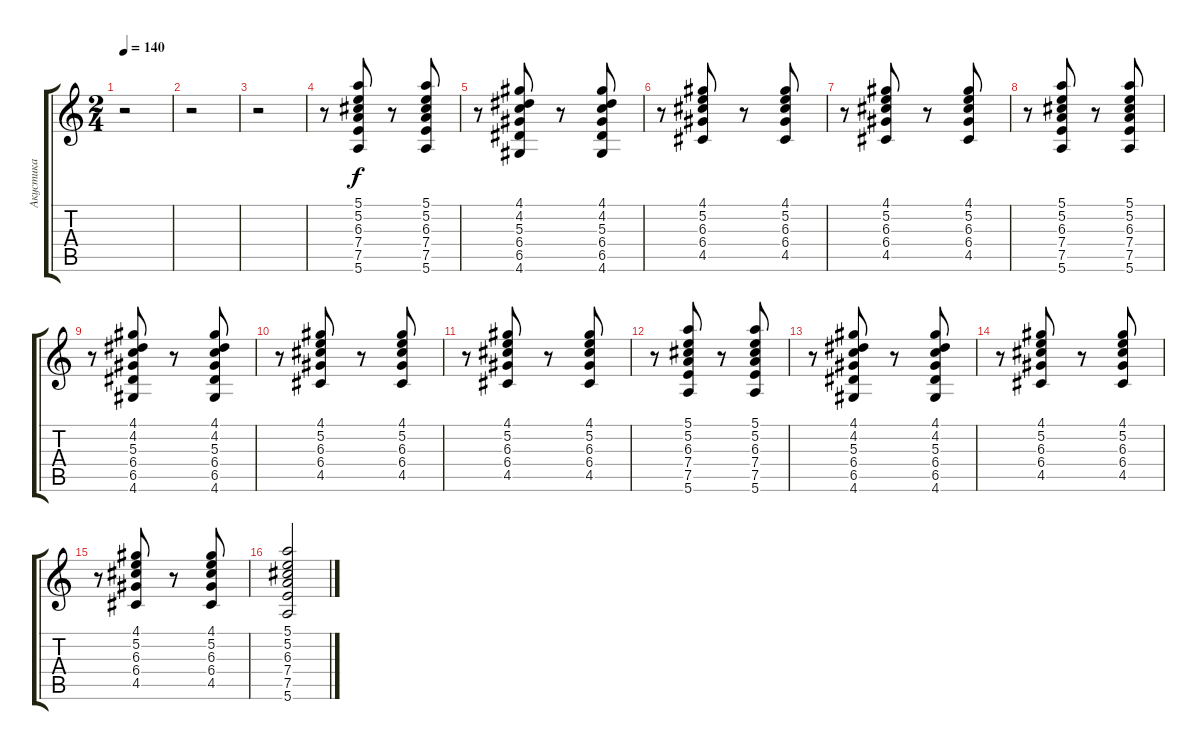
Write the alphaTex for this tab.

\track ("Акустика" "Акустика") {instrument acousticguitarsteel}
\staff {score tabs}
\tuning (E4 B3 G3 D3 A2 E2) {hide}
\ts (2 4)
\tempo 140
\clef g2
\ks c
r.2{dy f instrument acousticguitarsteel} |
r.2 |
r.2 |
r.8 (5.1 5.2 6.3 7.4 7.5 5.6).8 r.8 (5.1 5.2 6.3 7.4 7.5 5.6).8 |
r.8 (4.1 4.2 5.3 6.4 6.5 4.6).8 r.8 (4.1 4.2 5.3 6.4 6.5 4.6).8 |
r.8 (4.1 5.2 6.3 6.4 4.5).8 r.8 (4.1 5.2 6.3 6.4 4.5).8 |
r.8 (4.1 5.2 6.3 6.4 4.5).8 r.8 (4.1 5.2 6.3 6.4 4.5).8 |
r.8 (5.1 5.2 6.3 7.4 7.5 5.6).8 r.8 (5.1 5.2 6.3 7.4 7.5 5.6).8 |
r.8 (4.1 4.2 5.3 6.4 6.5 4.6).8 r.8 (4.1 4.2 5.3 6.4 6.5 4.6).8 |
r.8 (4.1 5.2 6.3 6.4 4.5).8 r.8 (4.1 5.2 6.3 6.4 4.5).8 |
r.8 (4.1 5.2 6.3 6.4 4.5).8 r.8 (4.1 5.2 6.3 6.4 4.5).8 |
r.8 (5.1 5.2 6.3 7.4 7.5 5.6).8 r.8 (5.1 5.2 6.3 7.4 7.5 5.6).8 |
r.8 (4.1 4.2 5.3 6.4 6.5 4.6).8 r.8 (4.1 4.2 5.3 6.4 6.5 4.6).8 |
r.8 (4.1 5.2 6.3 6.4 4.5).8 r.8 (4.1 5.2 6.3 6.4 4.5).8 |
r.8 (4.1 5.2 6.3 6.4 4.5).8 r.8 (4.1 5.2 6.3 6.4 4.5).8 |
(5.1 5.2 6.3 7.4 7.5 5.6).2
